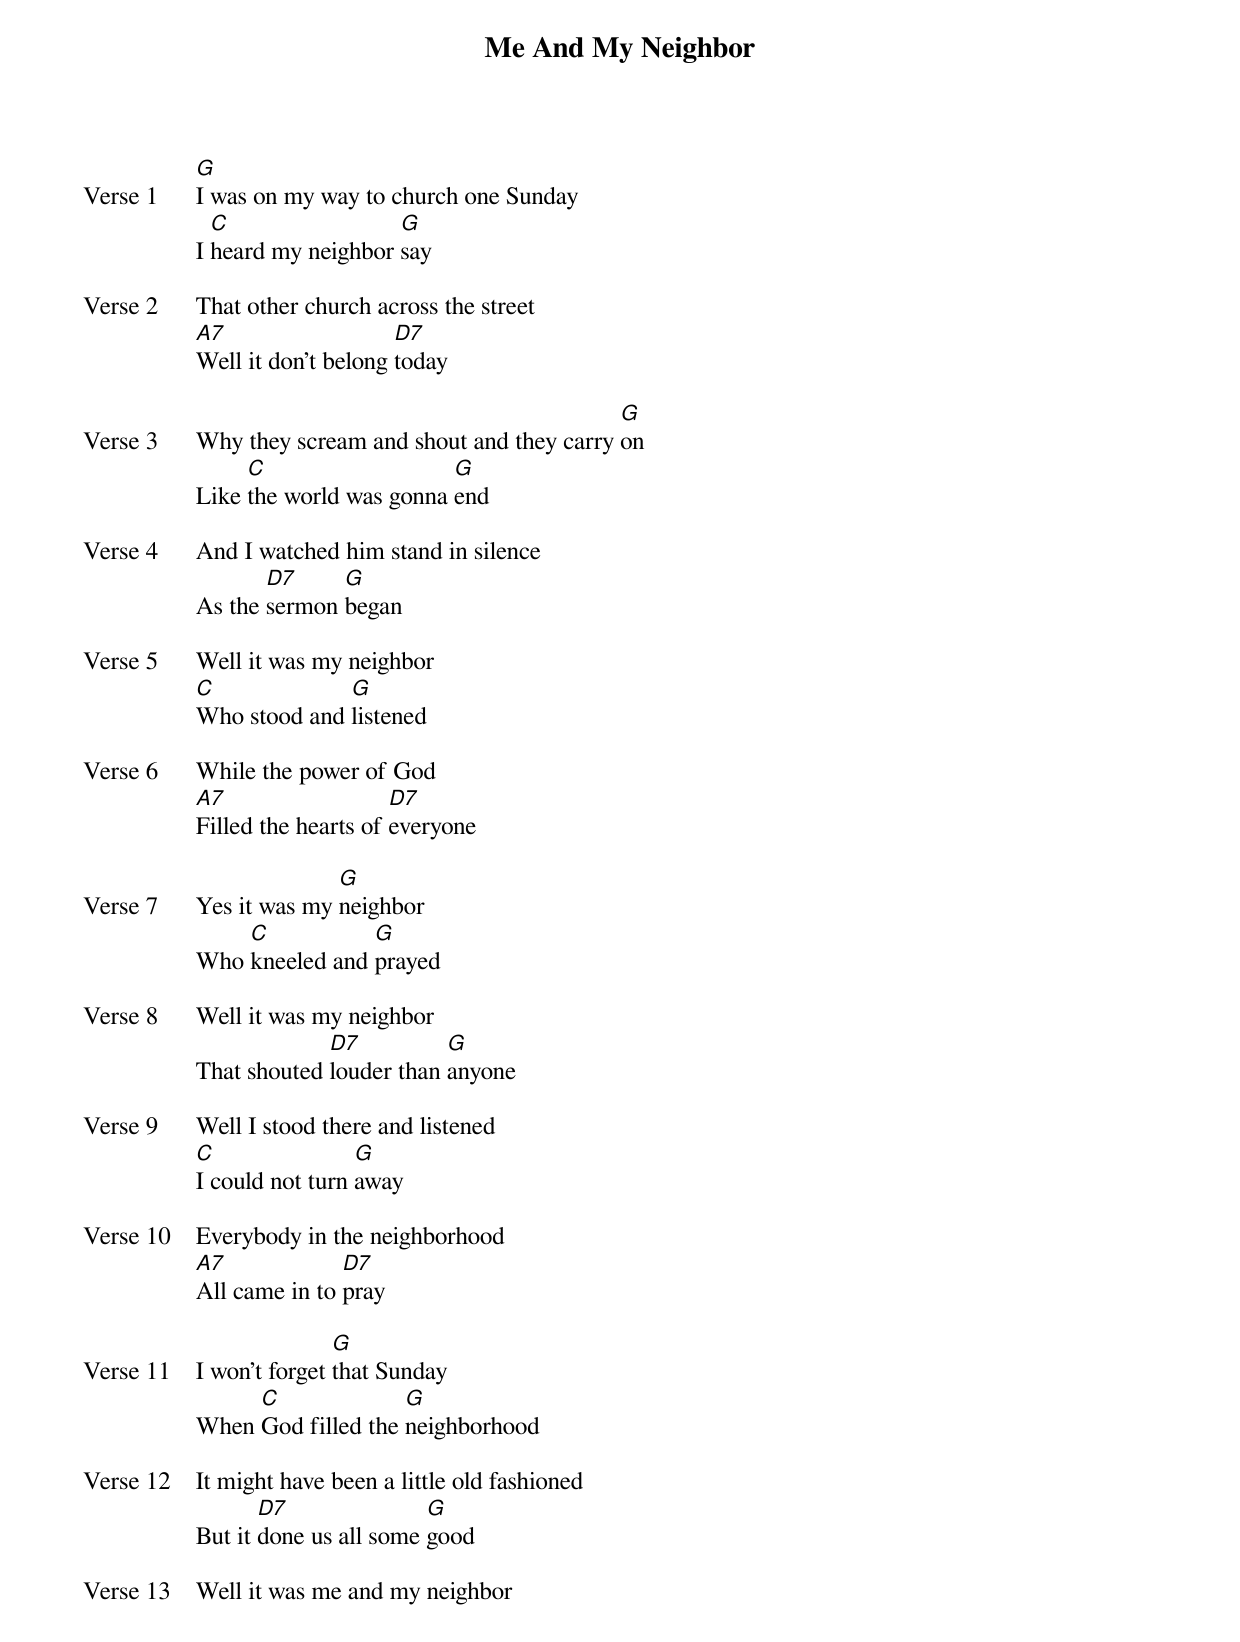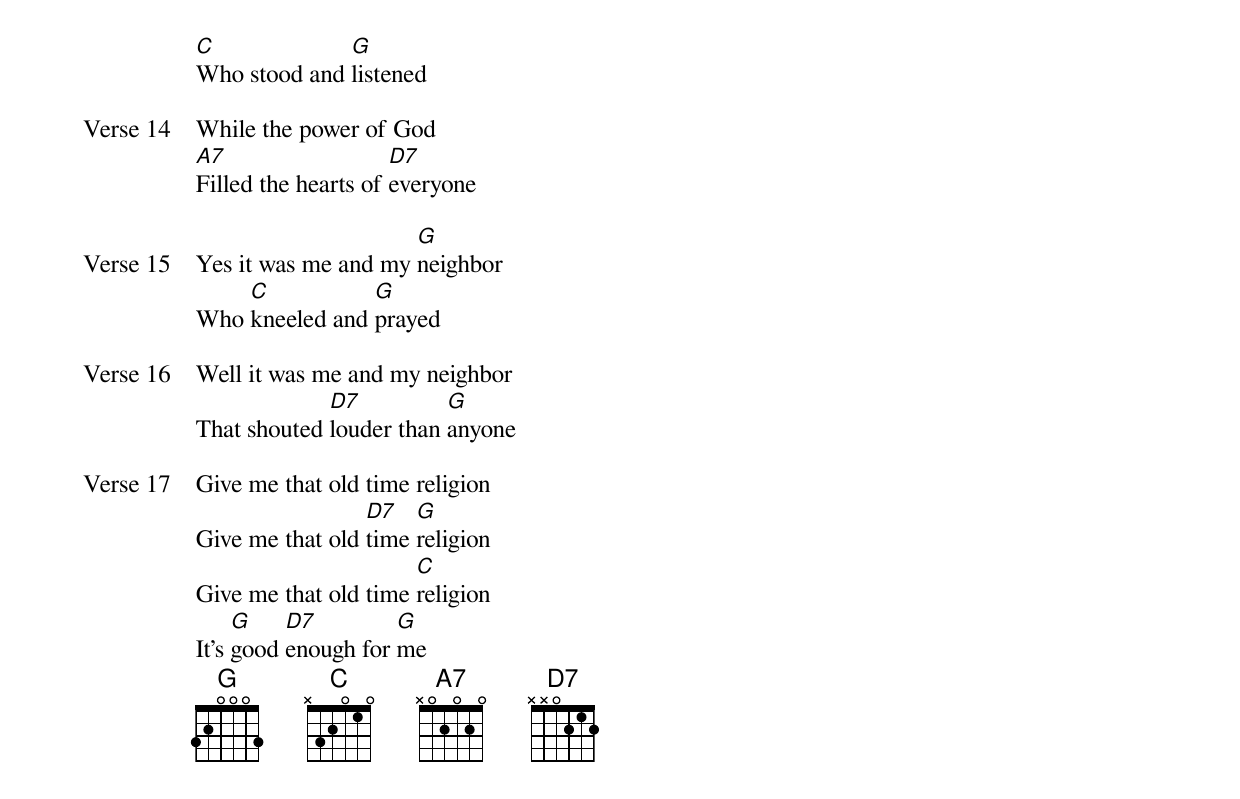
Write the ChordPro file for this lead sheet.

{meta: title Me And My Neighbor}
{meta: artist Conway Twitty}
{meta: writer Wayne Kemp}

{start_of_verse: Verse 1}
[G]I was on my way to church one Sunday
I [C]heard my neighbor [G]say
{end_of_verse}

{start_of_verse: Verse 2}
That other church across the street
[A7]Well it don't belong [D7]today
{end_of_verse}

{start_of_verse: Verse 3}
Why they scream and shout and they carry [G]on
Like [C]the world was gonna [G]end
{end_of_verse}

{start_of_verse: Verse 4}
And I watched him stand in silence
As the [D7]sermon [G]began
{end_of_verse}

{start_of_verse: Verse 5}
Well it was my neighbor
[C]Who stood and [G]listened
{end_of_verse}

{start_of_verse: Verse 6}
While the power of God
[A7]Filled the hearts of [D7]everyone
{end_of_verse}

{start_of_verse: Verse 7}
Yes it was my [G]neighbor
Who [C]kneeled and [G]prayed
{end_of_verse}

{start_of_verse: Verse 8}
Well it was my neighbor
That shouted [D7]louder than [G]anyone
{end_of_verse}

{start_of_verse: Verse 9}
Well I stood there and listened
[C]I could not turn [G]away
{end_of_verse}

{start_of_verse: Verse 10}
Everybody in the neighborhood
[A7]All came in to [D7]pray
{end_of_verse}

{start_of_verse: Verse 11}
I won't forget [G]that Sunday
When [C]God filled the [G]neighborhood
{end_of_verse}

{start_of_verse: Verse 12}
It might have been a little old fashioned
But it [D7]done us all some [G]good
{end_of_verse}

{start_of_verse: Verse 13}
Well it was me and my neighbor
[C]Who stood and [G]listened
{end_of_verse}

{start_of_verse: Verse 14}
While the power of God
[A7]Filled the hearts of [D7]everyone
{end_of_verse}

{start_of_verse: Verse 15}
Yes it was me and my [G]neighbor
Who [C]kneeled and [G]prayed
{end_of_verse}

{start_of_verse: Verse 16}
Well it was me and my neighbor
That shouted [D7]louder than [G]anyone
{end_of_verse}

{start_of_verse: Verse 17}
Give me that old time religion
Give me that old [D7]time [G]religion
Give me that old time [C]religion
It's [G]good [D7]enough for [G]me
{end_of_verse}
